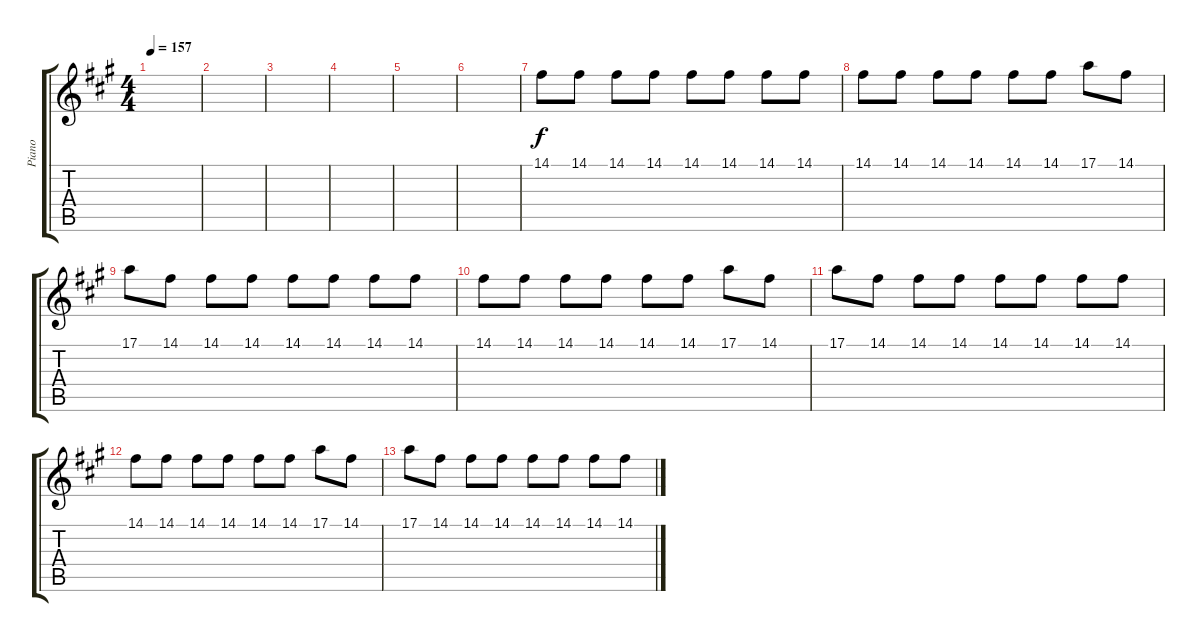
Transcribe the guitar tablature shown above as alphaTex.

\track ("Piano" "Piano") {instrument acousticgrandpiano}
\staff {score tabs}
\tuning (E4 B3 G3 D3 A2 E2) {hide}
\ts (4 4)
\tempo 157
\clef g2
\ks f#minor
|
|
|
|
|
|
14.1.8 14.1.8 14.1.8 14.1.8 14.1.8 14.1.8 14.1.8 14.1.8 |
14.1.8 14.1.8 14.1.8 14.1.8 14.1.8 14.1.8 17.1.8 14.1.8 |
17.1.8 14.1.8 14.1.8 14.1.8 14.1.8 14.1.8 14.1.8 14.1.8 |
14.1.8 14.1.8 14.1.8 14.1.8 14.1.8 14.1.8 17.1.8 14.1.8 |
17.1.8 14.1.8 14.1.8 14.1.8 14.1.8 14.1.8 14.1.8 14.1.8 |
14.1.8 14.1.8 14.1.8 14.1.8 14.1.8 14.1.8 17.1.8 14.1.8 |
17.1.8 14.1.8 14.1.8 14.1.8 14.1.8 14.1.8 14.1.8 14.1.8
